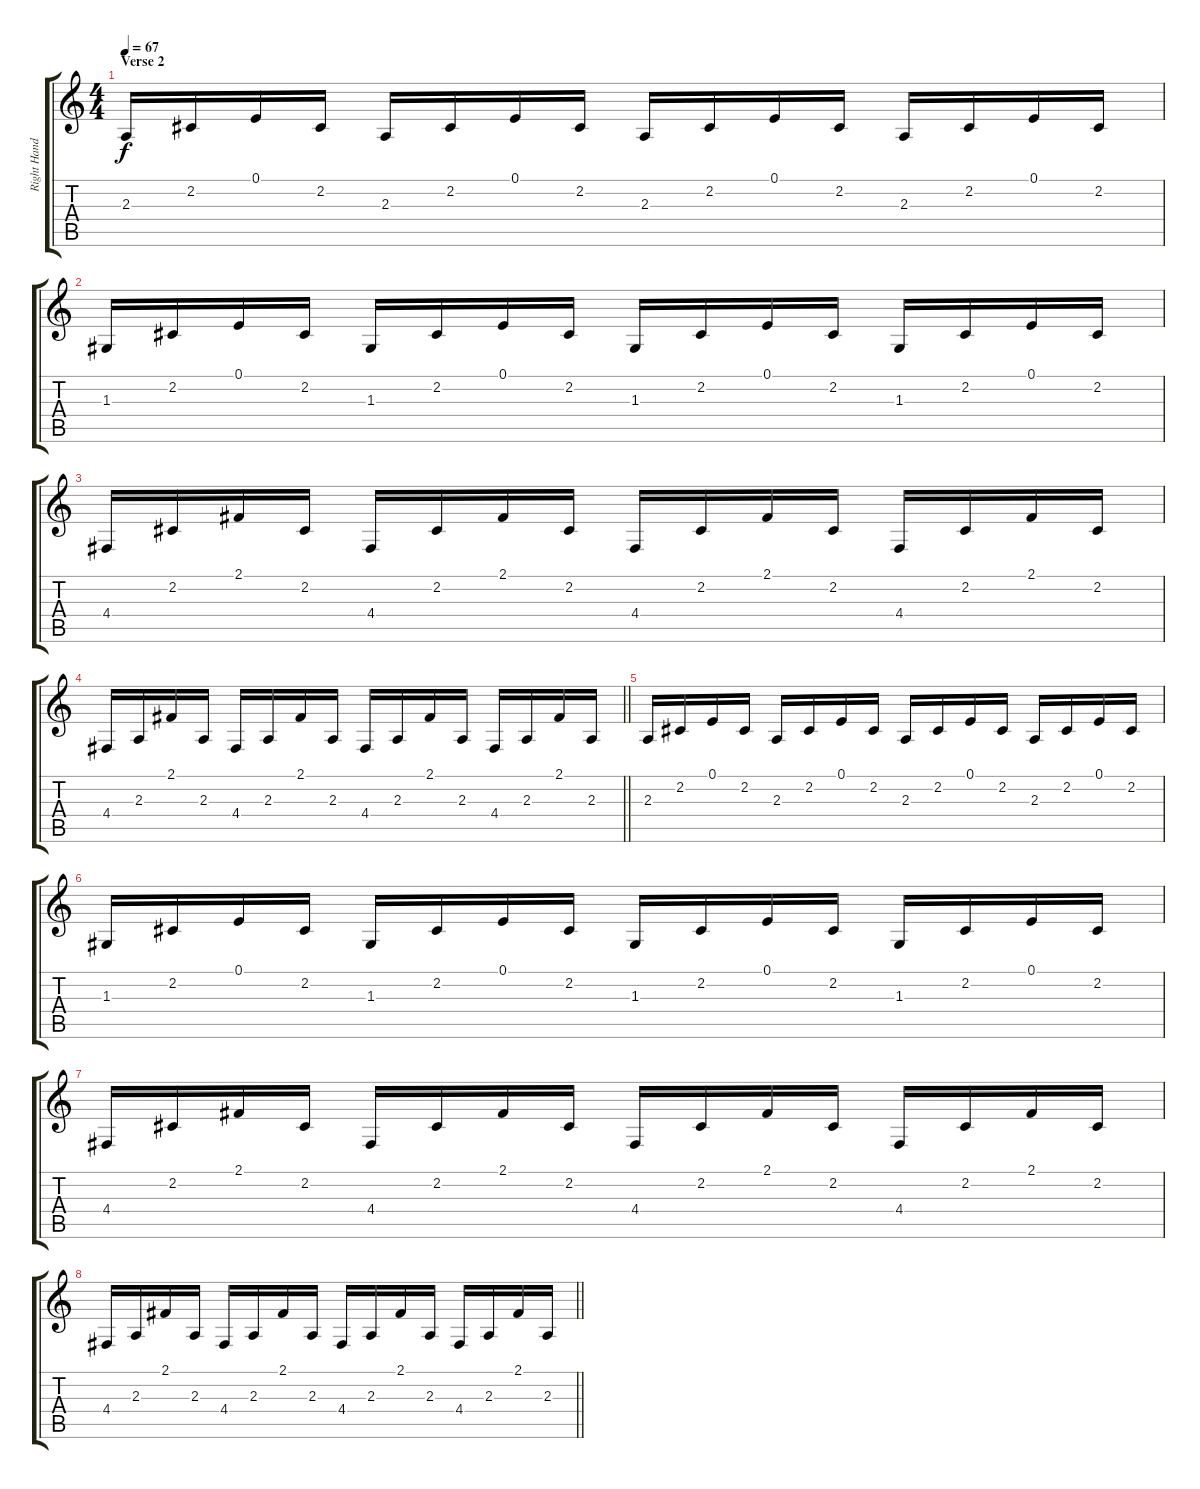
\track ("Right Hand" "Right Hand") {instrument acousticgrandpiano}
\staff {score tabs}
\tuning (E4 B3 G3 D3 A2 E2) {hide}
\ts (4 4)
\section ("" "Verse 2")
\tempo 67
\clef g2
\ks c
2.3.16{dy f} 2.2.16 0.1.16 2.2.16 2.3.16 2.2.16 0.1.16 2.2.16 2.3.16 2.2.16 0.1.16 2.2.16 2.3.16 2.2.16 0.1.16 2.2.16 |
1.3.16 2.2.16 0.1.16 2.2.16 1.3.16 2.2.16 0.1.16 2.2.16 1.3.16 2.2.16 0.1.16 2.2.16 1.3.16 2.2.16 0.1.16 2.2.16 |
4.4.16 2.2.16 2.1.16 2.2.16 4.4.16 2.2.16 2.1.16 2.2.16 4.4.16 2.2.16 2.1.16 2.2.16 4.4.16 2.2.16 2.1.16 2.2.16 |
\barLineRight lightlight
4.4.16 2.3.16 2.1.16 2.3.16 4.4.16 2.3.16 2.1.16 2.3.16 4.4.16 2.3.16 2.1.16 2.3.16 4.4.16 2.3.16 2.1.16 2.3.16 |
2.3.16 2.2.16 0.1.16 2.2.16 2.3.16 2.2.16 0.1.16 2.2.16 2.3.16 2.2.16 0.1.16 2.2.16 2.3.16 2.2.16 0.1.16 2.2.16 |
1.3.16 2.2.16 0.1.16 2.2.16 1.3.16 2.2.16 0.1.16 2.2.16 1.3.16 2.2.16 0.1.16 2.2.16 1.3.16 2.2.16 0.1.16 2.2.16 |
4.4.16 2.2.16 2.1.16 2.2.16 4.4.16 2.2.16 2.1.16 2.2.16 4.4.16 2.2.16 2.1.16 2.2.16 4.4.16 2.2.16 2.1.16 2.2.16 |
\barLineRight lightlight
4.4.16 2.3.16 2.1.16 2.3.16 4.4.16 2.3.16 2.1.16 2.3.16 4.4.16 2.3.16 2.1.16 2.3.16 4.4.16 2.3.16 2.1.16 2.3.16
